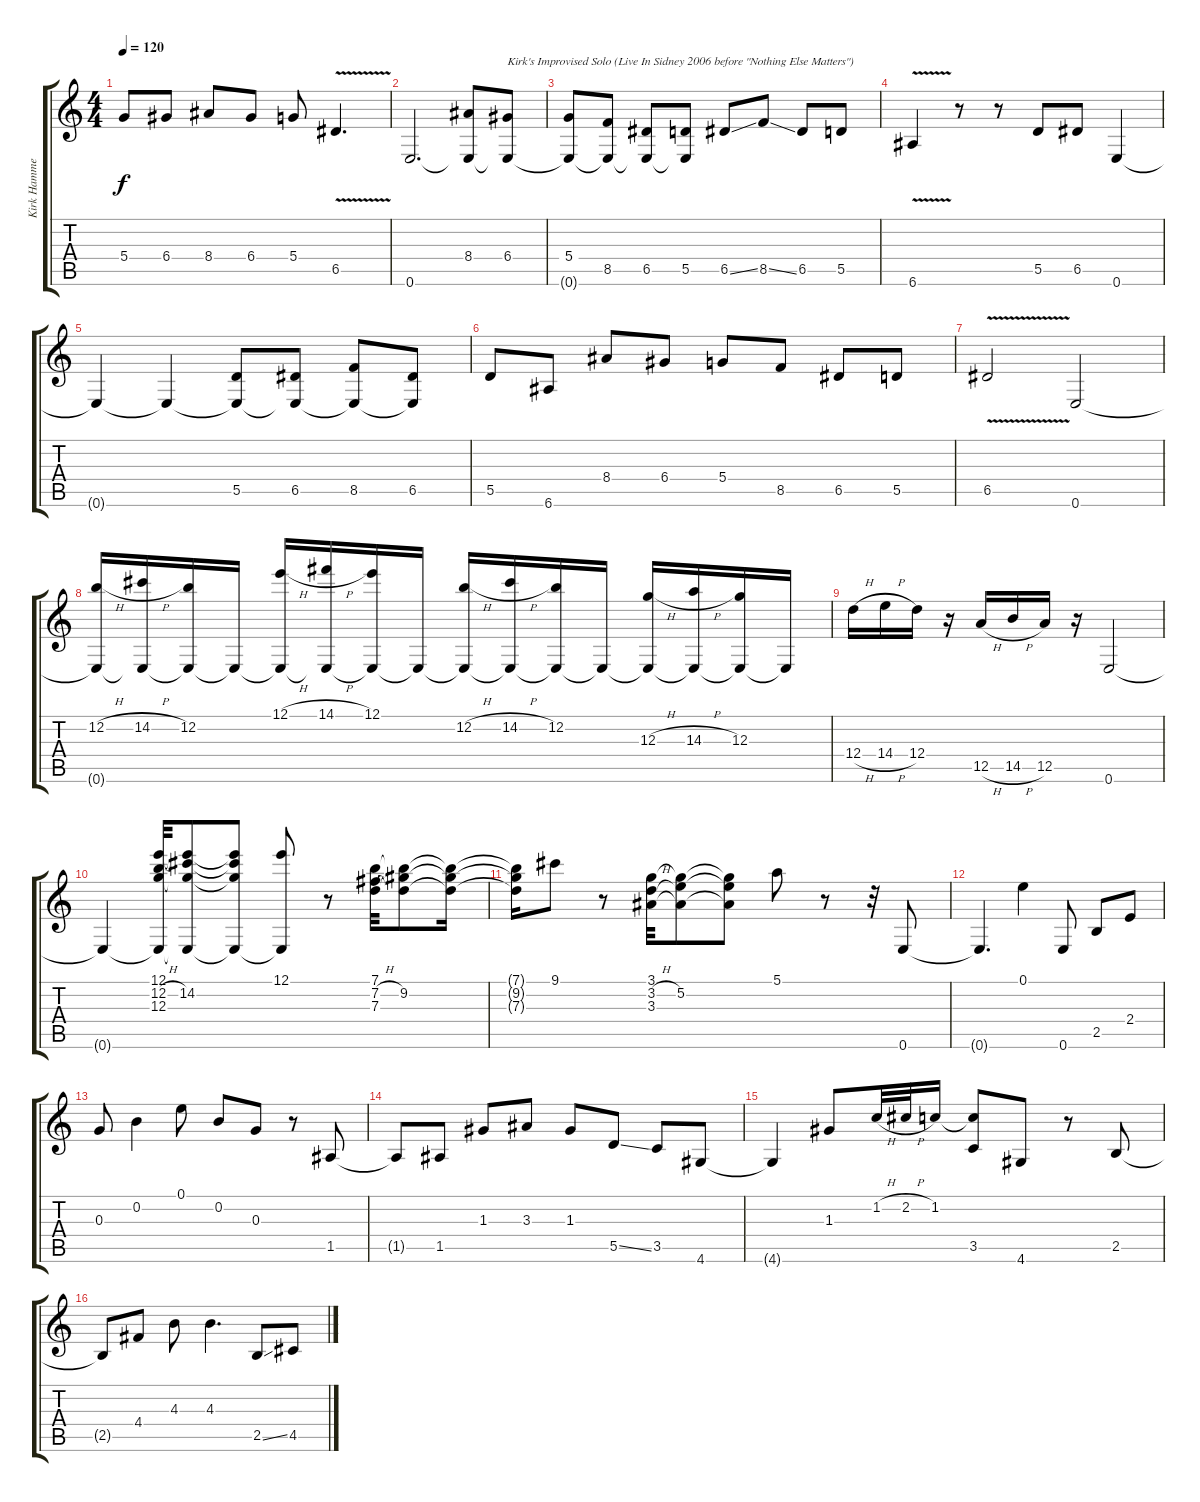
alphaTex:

\track ("Kirk Hammet" "Kirk Hamme") {instrument electricguitarclean}
\staff {score tabs}
\tuning (E4 B3 G3 D3 A2 E2) {hide}
\ts (4 4)
\tempo 120
\clef g2
\ks c
5.4.8{dy f instrument electricguitarclean} 6.4.8 8.4.8 6.4.8 5.4.8 6.5{v}.4{d} |
0.6.2{d} (8.4 0.6{t}).8 (6.4 0.6{t}).8{txt "Kirk's Improvised Solo (Live In Sidney 2006 before \"Nothing Else Matters\")"} |
(5.4 0.6{t}).8 (8.5 0.6{t}).8 (6.5 0.6{t}).8 (5.5 0.6{t}).8 6.5{ss}.8 8.5{ss}.8 6.5.8 5.5.8 |
6.6{v}.4 r.8 r.8 5.5.8 6.5.8 0.6.4 |
0.6{t}.4 0.6{t}.4 (5.5 0.6{t}).8 (6.5 0.6{t}).8 (8.5 0.6{t}).8 (6.5 0.6{t}).8 |
5.5.8 6.6.8 8.4.8 6.4.8 5.4.8 8.5.8 6.5.8 5.5.8 |
6.5{v}.2 0.6.2 |
(12.2{h} 0.6{t}).16 (14.2{h} 0.6{t}).16 (12.2 0.6{t}).16 0.6{t}.16 (12.1{h} 0.6{t}).16 (14.1{h} 0.6{t}).16 (12.1 0.6{t}).16 0.6{t}.16 (12.2{h} 0.6{t}).16 (14.2{h} 0.6{t}).16 (12.2 0.6{t}).16 0.6{t}.16 (12.3{h} 0.6{t}).16 (14.3{h} 0.6{t}).16 (12.3 0.6{t}).16 0.6{t}.16 |
12.4{h}.16 14.4{h}.16 12.4.16 r.16 12.5{h}.16 14.5{h}.16 12.5.16 r.16 0.6.2 |
0.6{t}.4 (12.1 12.2{h} 12.3 0.6{t}).32 (12.1{t} 14.2 12.3{t} 0.6{t}).8 (12.1{t} 14.2{t} 12.3{t} 0.6{t}).8 (12.1 0.6{t}).8 r.8 (7.1 7.2{h} 7.3).32 (7.1{t} 9.2 7.3{t}).8 (7.1{t} 9.2{t} 7.3{t}).16 |
(7.1{t} 9.2{t} 7.3{t}).16 9.1.8 r.8 (3.1 3.2{h} 3.3).32 (3.1{t} 5.2 3.3{t}).8 (3.1{t} 5.2{t} 3.3{t}).8 5.1.8 r.8 r.32 0.6.8 |
0.6{t}.4{d} 0.1.4 0.6.8 2.5.8 2.4.8 |
0.3.8 0.2.4 0.1.8 0.2.8 0.3.8 r.8 1.5.8 |
1.5{t}.8 1.5.8 1.3.8 3.3.8 1.3.8 5.5{ss}.8 3.5.8 4.6.8 |
4.6{t}.4 1.3.8 1.2{h}.32 2.2{h}.32 1.2.16 (1.2{t} 3.5).8 4.6.8 r.8 2.5.8 |
2.5{t}.8 4.4.8 4.3.8 4.3.4{d} 2.5{ss}.8 4.5.8
